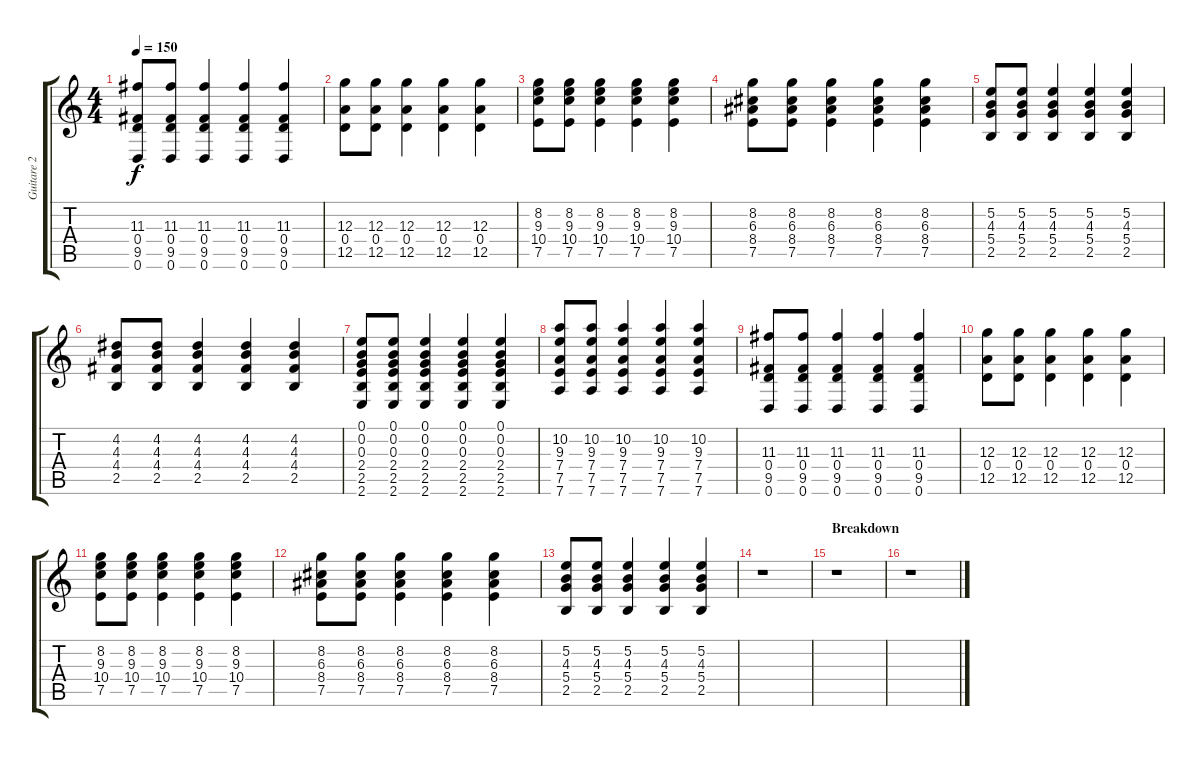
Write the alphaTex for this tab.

\track ("Guitare 2" "Guitare 2") {instrument overdrivenguitar}
\staff {score tabs}
\tuning (E4 B3 G3 D3 A2 D2) {hide}
\ts (4 4)
\tempo 150
\clef g2
\ks c
(11.3 0.4 9.5 0.6).8{dy f} (11.3 0.4 9.5 0.6).8 (11.3 0.4 9.5 0.6).4 (11.3 0.4 9.5 0.6).4 (11.3 0.4 9.5 0.6).4 |
(12.3 0.4 12.5).8 (12.3 0.4 12.5).8 (12.3 0.4 12.5).4 (12.3 0.4 12.5).4 (12.3 0.4 12.5).4 |
(8.2 9.3 10.4 7.5).8 (8.2 9.3 10.4 7.5).8 (8.2 9.3 10.4 7.5).4 (8.2 9.3 10.4 7.5).4 (8.2 9.3 10.4 7.5).4 |
(8.2 6.3 8.4 7.5).8 (8.2 6.3 8.4 7.5).8 (8.2 6.3 8.4 7.5).4 (8.2 6.3 8.4 7.5).4 (8.2 6.3 8.4 7.5).4 |
(5.2 4.3 5.4 2.5).8 (5.2 4.3 5.4 2.5).8 (5.2 4.3 5.4 2.5).4 (5.2 4.3 5.4 2.5).4 (5.2 4.3 5.4 2.5).4 |
(4.2 4.3 4.4 2.5).8 (4.2 4.3 4.4 2.5).8 (4.2 4.3 4.4 2.5).4 (4.2 4.3 4.4 2.5).4 (4.2 4.3 4.4 2.5).4 |
(0.1 0.2 0.3 2.4 2.5 2.6).8 (0.1 0.2 0.3 2.4 2.5 2.6).8 (0.1 0.2 0.3 2.4 2.5 2.6).4 (0.1 0.2 0.3 2.4 2.5 2.6).4 (0.1 0.2 0.3 2.4 2.5 2.6).4 |
(10.2 9.3 7.4 7.5 7.6).8 (10.2 9.3 7.4 7.5 7.6).8 (10.2 9.3 7.4 7.5 7.6).4 (10.2 9.3 7.4 7.5 7.6).4 (10.2 9.3 7.4 7.5 7.6).4 |
(11.3 0.4 9.5 0.6).8 (11.3 0.4 9.5 0.6).8 (11.3 0.4 9.5 0.6).4 (11.3 0.4 9.5 0.6).4 (11.3 0.4 9.5 0.6).4 |
(12.3 0.4 12.5).8 (12.3 0.4 12.5).8 (12.3 0.4 12.5).4 (12.3 0.4 12.5).4 (12.3 0.4 12.5).4 |
(8.2 9.3 10.4 7.5).8 (8.2 9.3 10.4 7.5).8 (8.2 9.3 10.4 7.5).4 (8.2 9.3 10.4 7.5).4 (8.2 9.3 10.4 7.5).4 |
(8.2 6.3 8.4 7.5).8 (8.2 6.3 8.4 7.5).8 (8.2 6.3 8.4 7.5).4 (8.2 6.3 8.4 7.5).4 (8.2 6.3 8.4 7.5).4 |
(5.2 4.3 5.4 2.5).8 (5.2 4.3 5.4 2.5).8 (5.2 4.3 5.4 2.5).4 (5.2 4.3 5.4 2.5).4 (5.2 4.3 5.4 2.5).4 |
r.1 |
\section ("" "Breakdown")
r.1 |
r.1
